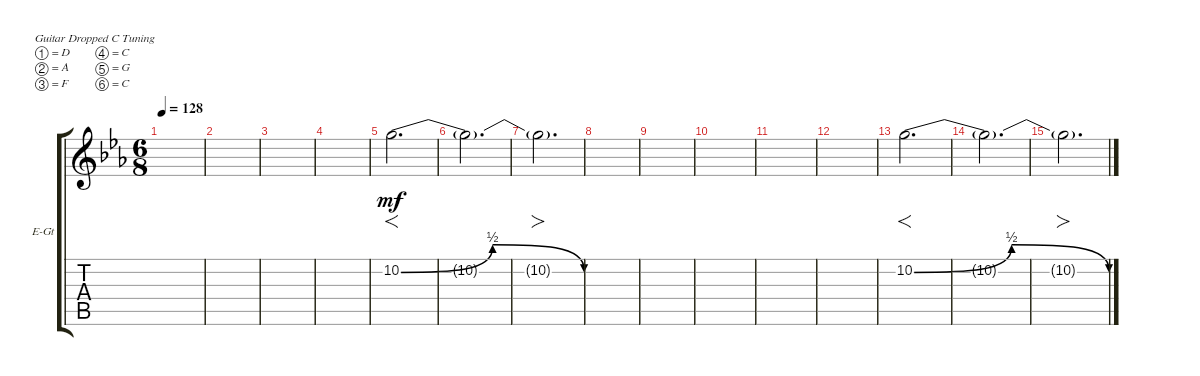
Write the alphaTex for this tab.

\bracketExtendMode groupsimilarinstruments
\firstSystemTrackNameOrientation horizontal
\otherSystemsTrackNameOrientation horizontal
\track ("Electric Guitar 2" "E-Gt") {instrument distortionguitar}
\staff {score tabs}
\tuning (D4 A3 F3 C3 G2 C2)
\ts (6 8)
\tempo 128
\clef g2
\ks cminor
|
|
|
|
10.2{be (bendrelease 0 0 21.599999999999998 2 38.4 2 59.4 0)}.2{f d dy mf} |
10.2{t}.2{d} |
10.2{t}.2{fo d} |
|
|
|
|
|
10.2{be (bendrelease 0 0 21.599999999999998 2 38.4 2 59.4 0)}.2{f d} |
10.2{t}.2{d} |
10.2{t}.2{fo d}
